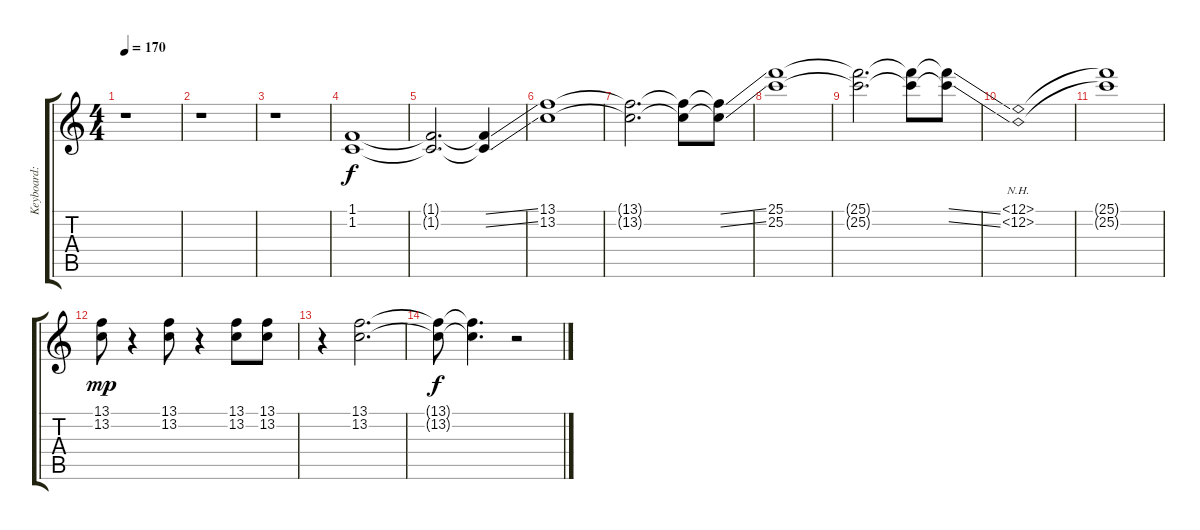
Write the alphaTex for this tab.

\track ("Keyboard: Tsumugi Kotobuki" "Keyboard: ") {instrument pad7halo}
\staff {score tabs}
\tuning (E4 B3 G3 D3 A2 E2) {hide}
\ts (4 4)
\tempo 170
\clef g2
\ks c
r.1{dy f} |
r.1 |
r.1 |
(1.1 1.2).1 |
(1.1{t} 1.2{t}).2{d} (1.1{ss t} 1.2{ss t}).4 |
(13.1 13.2).1 |
(13.1{t} 13.2{t}).2{d} (13.1{t} 13.2{t}).8 (13.1{ss t} 13.2{ss t}).8 |
(25.1 25.2).1 |
(25.1{t} 25.2{t}).2{d} (25.1{t} 25.2{t}).8 (25.1{ss t} 25.2{ss t}).8 |
(25.1{nh} 25.2{nh}).1 |
(25.1{t} 25.2{t}).1 |
(13.1 13.2).8{dy mp} r.4 (13.1 13.2).8 r.4 (13.1 13.2).8 (13.1 13.2).8 |
r.4 (13.1 13.2).2{d} |
(13.1{t} 13.2{t}).8{dy f} (13.1{t} 13.2{t}).4{d} r.2
